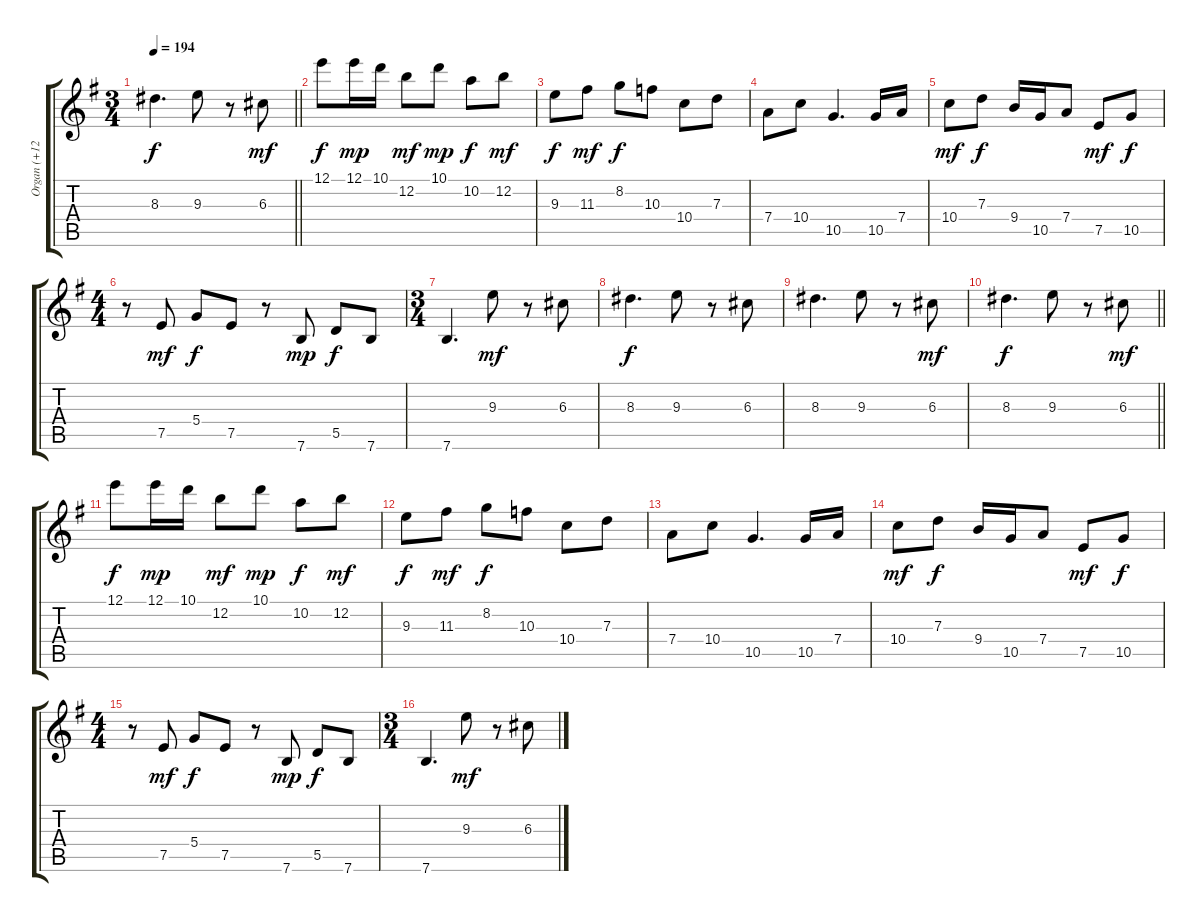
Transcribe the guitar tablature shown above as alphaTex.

\track ("Organ (+12)" "Organ (+12") {instrument percussiveorgan}
\staff {score tabs}
\tuning (E5 B4 G4 D4 A3 E3) {hide}
\ts (3 4)
\tempo 194
\clef g2
\barLineRight lightlight
\ks g
8.3.4{d dy f} 9.3.8 r.8 6.3.8{dy mf} |
12.1.8{dy f} 12.1.16{dy mp} 10.1.16 12.2.8{dy mf} 10.1.8{dy mp} 10.2.8{dy f} 12.2.8{dy mf} |
9.3.8{dy f} 11.3.8{dy mf} 8.2.8{dy f} 10.3.8 10.4.8 7.3.8 |
7.4.8 10.4.8 10.5.4{d} 10.5.16 7.4.16 |
10.4.8{dy mf} 7.3.8{dy f} 9.4.16 10.5.16 7.4.8 7.5.8{dy mf} 10.5.8{dy f} |
\ts (4 4)
r.8 7.5.8{dy mf} 5.4.8{dy f} 7.5.8 r.8 7.6.8{dy mp} 5.5.8{dy f} 7.6.8 |
\ts (3 4)
7.6.4{d} 9.3.8{dy mf} r.8 6.3.8 |
8.3.4{d dy f} 9.3.8 r.8 6.3.8 |
8.3.4{d} 9.3.8 r.8 6.3.8{dy mf} |
\barLineRight lightlight
8.3.4{d dy f} 9.3.8 r.8 6.3.8{dy mf} |
12.1.8{dy f} 12.1.16{dy mp} 10.1.16 12.2.8{dy mf} 10.1.8{dy mp} 10.2.8{dy f} 12.2.8{dy mf} |
9.3.8{dy f} 11.3.8{dy mf} 8.2.8{dy f} 10.3.8 10.4.8 7.3.8 |
7.4.8 10.4.8 10.5.4{d} 10.5.16 7.4.16 |
10.4.8{dy mf} 7.3.8{dy f} 9.4.16 10.5.16 7.4.8 7.5.8{dy mf} 10.5.8{dy f} |
\ts (4 4)
r.8 7.5.8{dy mf} 5.4.8{dy f} 7.5.8 r.8 7.6.8{dy mp} 5.5.8{dy f} 7.6.8 |
\ts (3 4)
7.6.4{d} 9.3.8{dy mf} r.8 6.3.8
